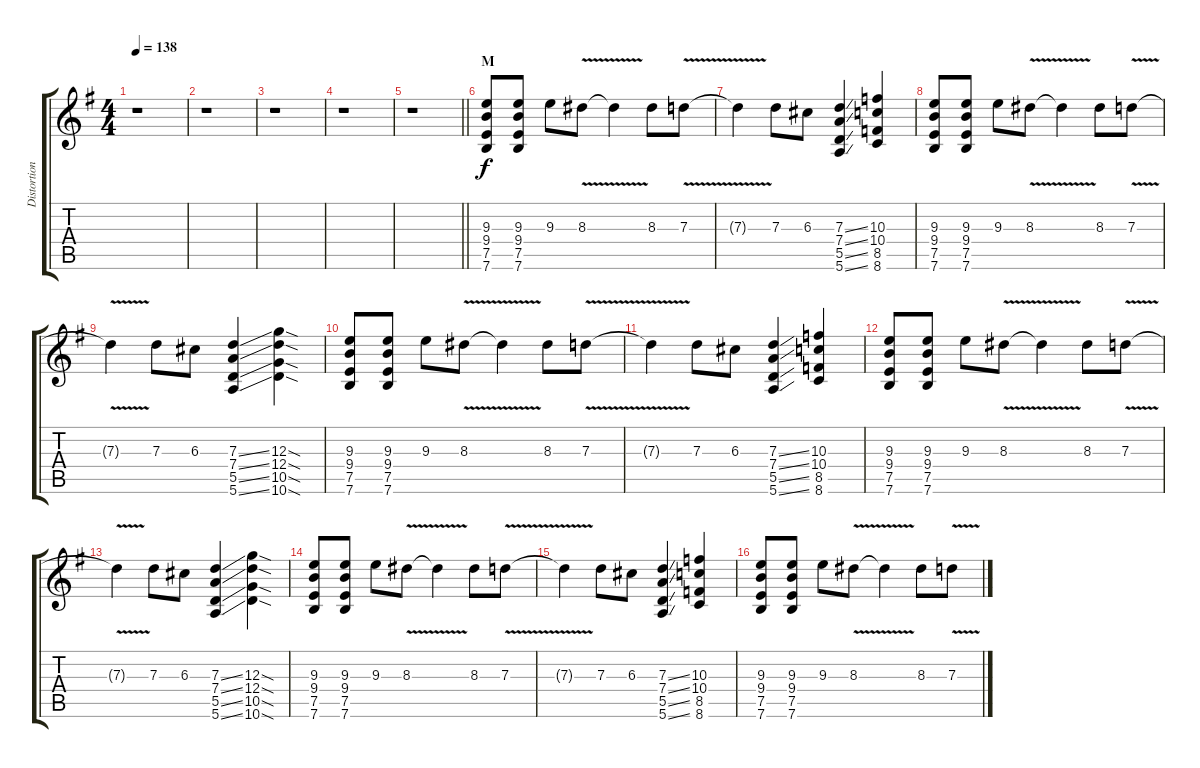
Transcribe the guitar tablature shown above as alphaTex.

\track ("Distortion 6" "Distortion") {instrument distortionguitar}
\staff {score tabs}
\tuning (E4 B3 G3 D3 A2 E2) {hide}
\ts (4 4)
\tempo 138
\clef g2
\ks g
r.1{dy f} |
r.1 |
r.1 |
r.1 |
\barLineRight lightlight
r.1 |
\section ("" "M")
(9.3 9.4 7.5 7.6).8 (9.3 9.4 7.5 7.6).8 9.3.8 8.3{v}.8 8.3{t}.4 8.3.8 7.3{v}.8 |
7.3{v t}.4 7.3.8 6.3.8 (7.3{ss} 7.4{ss} 5.5{ss} 5.6{ss}).4 (10.3 10.4 8.5 8.6).4 |
(9.3 9.4 7.5 7.6).8 (9.3 9.4 7.5 7.6).8 9.3.8 8.3{v}.8 8.3{t}.4 8.3.8 7.3{v}.8 |
7.3{v t}.4 7.3.8 6.3.8 (7.3{ss} 7.4{ss} 5.5{ss} 5.6{ss}).4 (12.3{sod} 12.4{sod} 10.5{sod} 10.6{sod}).4 |
(9.3 9.4 7.5 7.6).8 (9.3 9.4 7.5 7.6).8 9.3.8 8.3{v}.8 8.3{t}.4 8.3.8 7.3{v}.8 |
7.3{v t}.4 7.3.8 6.3.8 (7.3{ss} 7.4{ss} 5.5{ss} 5.6{ss}).4 (10.3 10.4 8.5 8.6).4 |
(9.3 9.4 7.5 7.6).8 (9.3 9.4 7.5 7.6).8 9.3.8 8.3{v}.8 8.3{t}.4 8.3.8 7.3{v}.8 |
7.3{v t}.4 7.3.8 6.3.8 (7.3{ss} 7.4{ss} 5.5{ss} 5.6{ss}).4 (12.3{sod} 12.4{sod} 10.5{sod} 10.6{sod}).4 |
(9.3 9.4 7.5 7.6).8 (9.3 9.4 7.5 7.6).8 9.3.8 8.3{v}.8 8.3{t}.4 8.3.8 7.3{v}.8 |
7.3{v t}.4 7.3.8 6.3.8 (7.3{ss} 7.4{ss} 5.5{ss} 5.6{ss}).4 (10.3 10.4 8.5 8.6).4 |
(9.3 9.4 7.5 7.6).8 (9.3 9.4 7.5 7.6).8 9.3.8 8.3{v}.8 8.3{t}.4 8.3.8 7.3{v}.8
